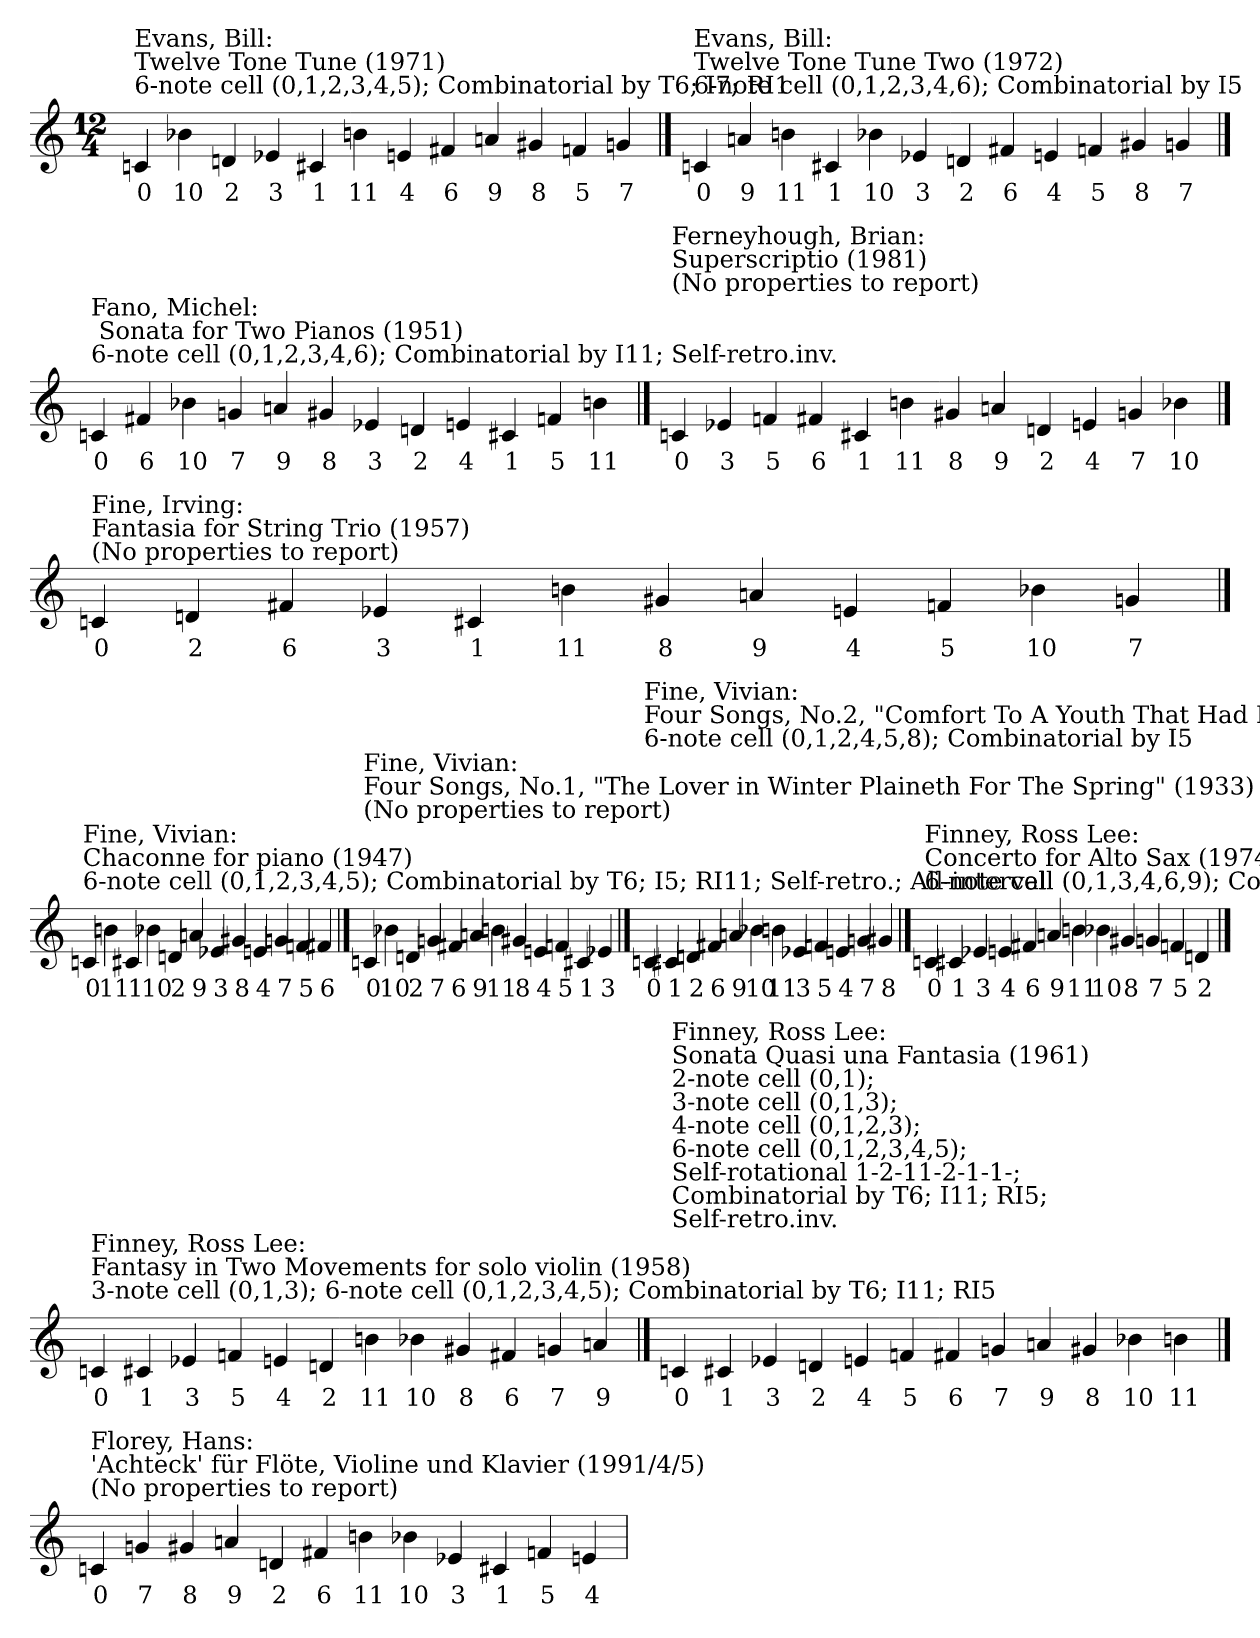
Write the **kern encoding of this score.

**kern	**text
*part1	*part1
*staff1	*staff1
!!LO:LB:g=z
*M12/4	*
==229	==229
!LO:TX:t=Evans, Bill&colon; \nTwelve Tone Tune (1971)\n6-note cell (0,1,2,3,4,5); Combinatorial by T6; I7; RI1	!
4cn	0
4b-X	10
4dn	2
4e-X	3
4c#X	1
4bn	11
4en	4
4f#X	6
4an	9
4g#X	8
4fn	5
4gn	7
!!LO:LB:g=z
==230	==230
!LO:TX:t=Evans, Bill&colon; \nTwelve Tone Tune Two (1972)\n6-note cell (0,1,2,3,4,6); Combinatorial by I5	!
4cn	0
4an	9
4bn	11
4c#X	1
4b-X	10
4e-X	3
4dn	2
4f#X	6
4en	4
4fn	5
4g#X	8
4gn	7
!!LO:LB:g=z
==231	==231
!LO:TX:t=Fano, Michel&colon; \n Sonata for Two Pianos (1951)\n6-note cell (0,1,2,3,4,6); Combinatorial by I11; Self-retro.inv.	!
4cn	0
4f#X	6
4b-X	10
4gn	7
4an	9
4g#X	8
4e-X	3
4dn	2
4en	4
4c#X	1
4fn	5
4bn	11
!!LO:LB:g=z
==232	==232
!LO:TX:t=Ferneyhough, Brian&colon; \nSuperscriptio (1981)\n(No properties to report)	!
4cn	0
4e-X	3
4fn	5
4f#X	6
4c#X	1
4bn	11
4g#X	8
4an	9
4dn	2
4en	4
4gn	7
4b-X	10
!!LO:LB:g=z
==233	==233
!LO:TX:t=Fine, Irving&colon; \nFantasia for String Trio (1957)\n(No properties to report)	!
4cn	0
4dn	2
4f#X	6
4e-X	3
4c#X	1
4bn	11
4g#X	8
4an	9
4en	4
4fn	5
4b-X	10
4gn	7
!!LO:LB:g=z
==234	==234
!LO:TX:t=Fine, Vivian&colon; \nChaconne for piano (1947)\n6-note cell (0,1,2,3,4,5); Combinatorial by T6; I5; RI11; Self-retro.; All-interval	!
4cn	0
4bn	11
4c#X	1
4b-X	10
4dn	2
4an	9
4e-X	3
4g#X	8
4en	4
4gn	7
4fn	5
4f#X	6
!!LO:LB:g=z
==235	==235
!LO:TX:t=Fine, Vivian&colon; \nFour Songs, No.1, "The Lover in Winter Plaineth For The Spring" (1933)\n(No properties to report)	!
4cn	0
4b-X	10
4dn	2
4gn	7
4f#X	6
4an	9
4bn	11
4g#X	8
4en	4
4fn	5
4c#X	1
4e-X	3
!!LO:LB:g=z
==236	==236
!LO:TX:t=Fine, Vivian&colon; \nFour Songs, No.2, "Comfort To A Youth That Had Lost His Love" (1933)\n6-note cell (0,1,2,4,5,8); Combinatorial by I5	!
4cn	0
4c#X	1
4dn	2
4f#X	6
4an	9
4b-X	10
4bn	11
4e-X	3
4fn	5
4en	4
4gn	7
4g#X	8
!!LO:LB:g=z
==237	==237
!LO:TX:t=Finney, Ross Lee&colon; \nConcerto for Alto Sax (1974)\n6-note cell (0,1,3,4,6,9); Combinatorial by I11	!
4cn	0
4c#X	1
4e-X	3
4en	4
4f#X	6
4an	9
4bn	11
4b-X	10
4g#X	8
4gn	7
4fn	5
4dn	2
!!LO:LB:g=z
==238	==238
!LO:TX:t=Finney, Ross Lee&colon; \nFantasy in Two Movements for solo violin (1958)\n3-note cell (0,1,3); 6-note cell (0,1,2,3,4,5); Combinatorial by T6; I11; RI5	!
4cn	0
4c#X	1
4e-X	3
4fn	5
4en	4
4dn	2
4bn	11
4b-X	10
4g#X	8
4f#X	6
4gn	7
4an	9
!!LO:LB:g=z
==239	==239
!LO:TX:t=Finney, Ross Lee&colon; \nSonata Quasi una Fantasia (1961)\n2-note cell (0,1); \n3-note cell (0,1,3); \n4-note cell (0,1,2,3); \n6-note cell (0,1,2,3,4,5); \nSelf-rotational 1-2-11-2-1-1-; \nCombinatorial by T6; I11; RI5; \nSelf-retro.inv.	!
4cn	0
4c#X	1
4e-X	3
4dn	2
4en	4
4fn	5
4f#X	6
4gn	7
4an	9
4g#X	8
4b-X	10
4bn	11
!!LO:LB:g=z
==240	==240
!LO:TX:t=Florey, Hans&colon; \n'Achteck' für Flöte, Violine und Klavier (1991/4/5)\n(No properties to report)	!
4cn	0
4gn	7
4g#X	8
4an	9
4dn	2
4f#X	6
4bn	11
4b-X	10
4e-X	3
4c#X	1
4fn	5
4en	4
=	=
*-	*-
